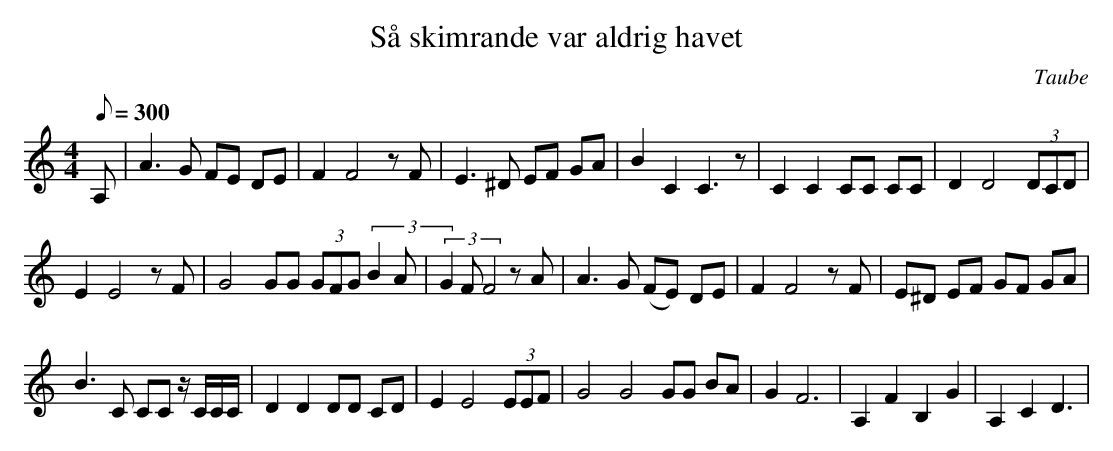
X:1
T:Så skimrande var aldrig havet
C:Taube
M:4/4
L:1/8
Q:300
K:C
A,|A3 G FE DE|F2 F4 z F|E3 ^D EF GA|B2 C2 C3 z|C2 C2 CC CC|D2 D4 (3 DCD|
E2 E4 z F|G4 GG (3GFG (3 B2 A|(3 G2F F4 z A|A3 G (FE) DE|F2 F4 z F|E^D EF GF GA|
B3 C CC z/2 C/2C/2C/2|D2 D2 DD CD|E2 E4 (3EEF|G4 G4 GG BA|G2 F6|A,2 F2 B,2 G2|A,2 C2 D3|
